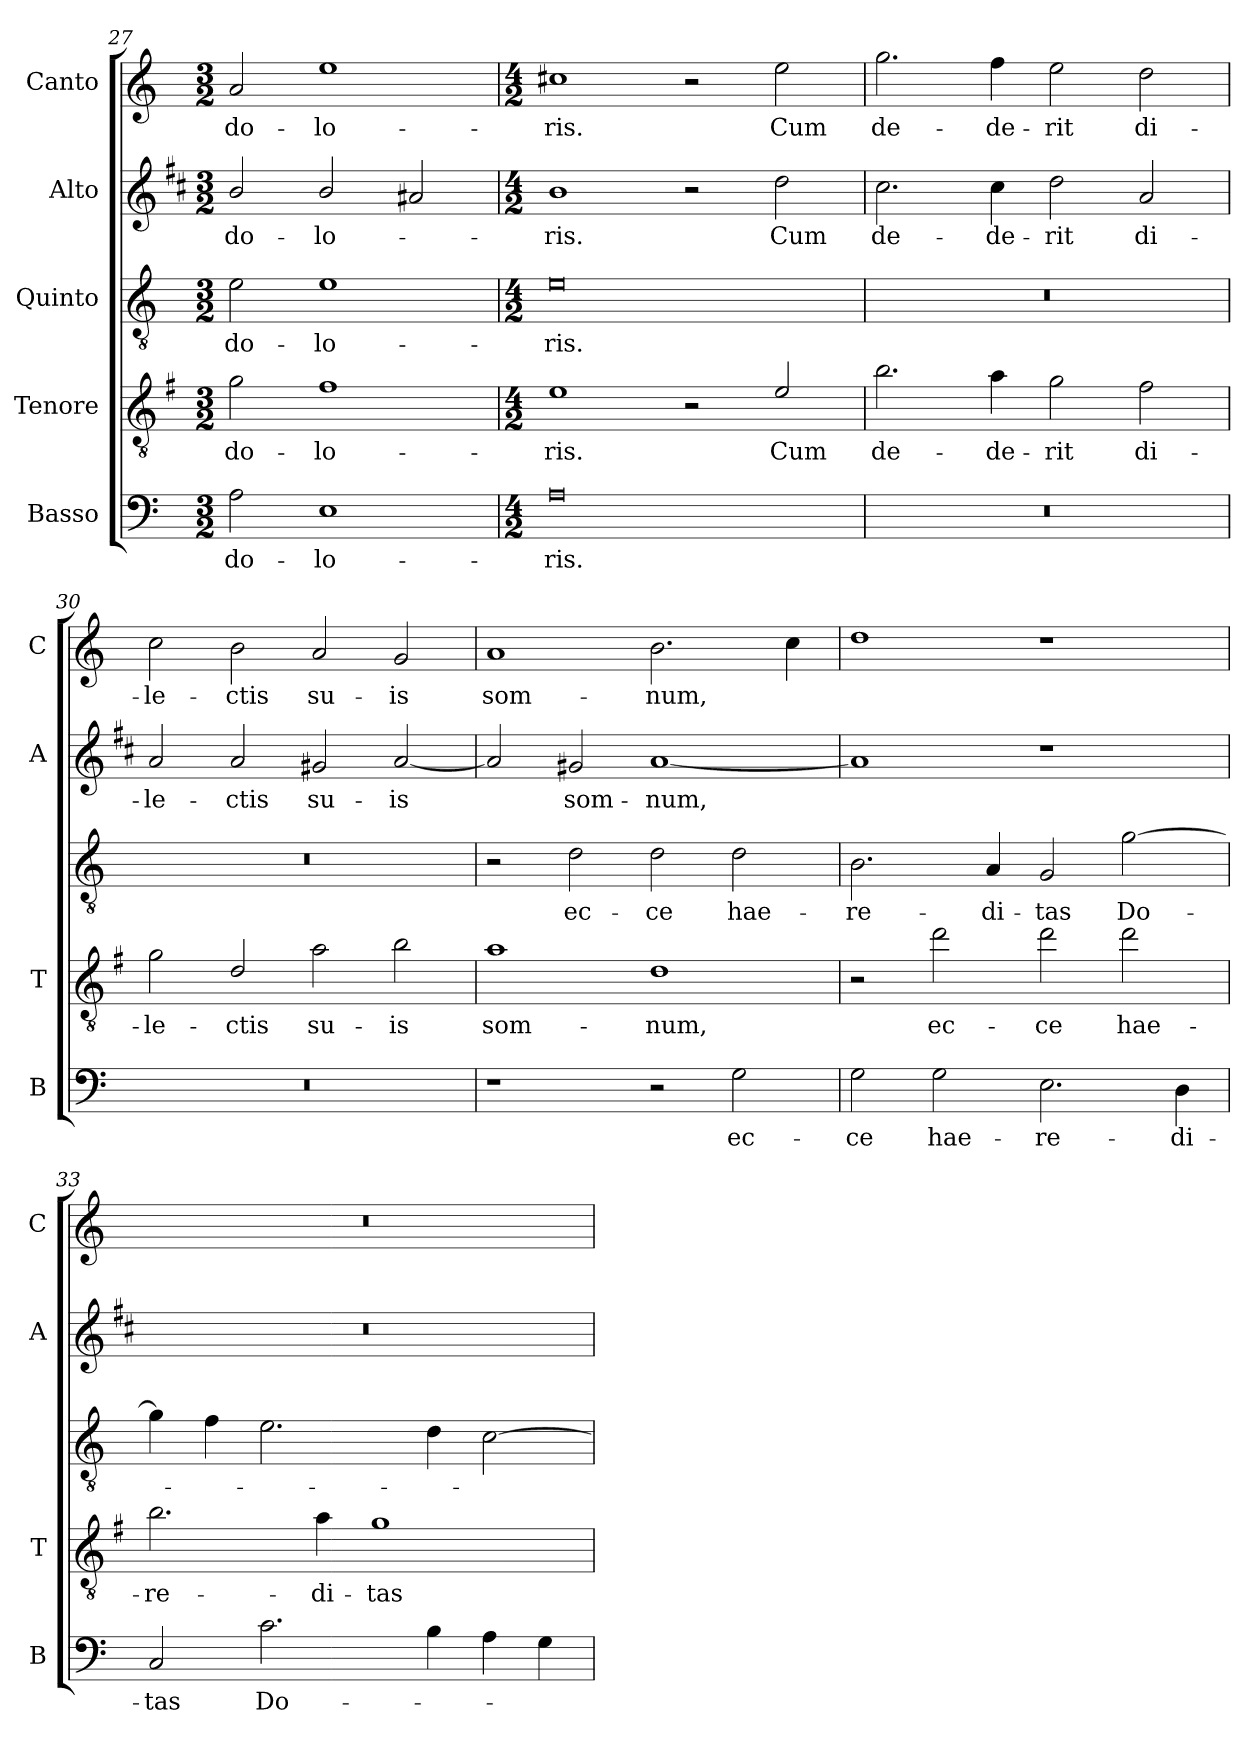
**kern	**text	**kern	**text	**kern	**text	**kern	**text	**kern	**text
*part5	*part5	*part4	*part4	*part3	*part3	*part2	*part2	*part1	*part1
*staff5	*staff5	*staff4	*staff4	*staff3	*staff3	*staff2	*staff2	*staff1	*staff1
*I"Basso	*	*I"Tenore	*	*I"Quinto	*	*I"Alto	*	*I"Canto	*
*I'B	*	*I'T	*	*	*	*I'A	*	*I'C	*
*clefF4	*	*clefGv2	*	*clefGv2	*	*clefG2	*	*clefG2	*
*	*	*ITrd4c7	*	*	*	*ITrd1c2	*	*	*
*k[]	*	*k[]	*	*k[]	*	*k[]	*	*k[]	*
*C:	*	*C:	*	*C:	*	*C:	*	*C:	*
*M3/2	*	*M3/2	*	*M3/2	*	*M3/2	*	*M3/2	*
=27	=27	=27	=27	=27	=27	=27	=27	=27	=27
!	!LO:LY:b	!	!LO:LY:b	!	!LO:LY:b	!	!LO:LY:b	!	!LO:LY:b
2A\	do-	2c\	do-	2e\	do-	2a/	do-	2a/	do-
!	!LO:LY:b	!	!LO:LY:b	!	!LO:LY:b	!	!LO:LY:b	!	!LO:LY:b
1E	-lo-	1B	-lo-	1e	-lo-	2a/	-lo-	1ee	-lo-
.	.	.	.	.	.	2g#X/	.	.	.
=28	=28	=28	=28	=28	=28	=28	=28	=28	=28
*M4/2	*	*M4/2	*	*M4/2	*	*M4/2	*	*M4/2	*
!	!LO:LY:b	!	!LO:LY:b	!	!LO:LY:b	!	!LO:LY:b	!	!LO:LY:b
0A	-ris.	1A	-ris.	0e	-ris.	1a	-ris.	1cc#X	-ris.
.	.	2r	.	.	.	2r	.	2r	.
!	!	!	!LO:LY:b	!	!	!	!LO:LY:b	!	!LO:LY:b
.	.	2A/	Cum	.	.	2cc\	Cum	2ee\	Cum
=29	=29	=29	=29	=29	=29	=29	=29	=29	=29
!	!	!	!LO:LY:b	!	!	!	!LO:LY:b	!	!LO:LY:b
0r	.	2.e\	de-	0r	.	2.b\	de-	2.gg\	de-
!	!	!	!LO:LY:b	!	!	!	!LO:LY:b	!	!LO:LY:b
.	.	4d\	-de-	.	.	4b\	-de-	4ff\	-de-
!	!	!	!LO:LY:b	!	!	!	!LO:LY:b	!	!LO:LY:b
.	.	2c\	-rit	.	.	2cc\	-rit	2ee\	-rit
!	!	!	!LO:LY:b	!	!	!	!LO:LY:b	!	!LO:LY:b
.	.	2B\	di-	.	.	2g/	di-	2dd\	di-
=30	=30	=30	=30	=30	=30	=30	=30	=30	=30
!	!	!	!LO:LY:b	!	!	!	!LO:LY:b	!	!LO:LY:b
0r	.	2c\	-le-	0r	.	2g/	-le-	2cc\	-le-
!	!	!	!LO:LY:b	!	!	!	!LO:LY:b	!	!LO:LY:b
.	.	2G/	-ctis	.	.	2g/	-ctis	2b\	-ctis
!	!	!	!LO:LY:b	!	!	!	!LO:LY:b	!	!LO:LY:b
.	.	2d\	su-	.	.	2f#X/	su-	2a/	su-
!	!	!	!LO:LY:b	!	!	!	!LO:LY:b	!	!LO:LY:b
.	.	2e\	-is	.	.	[2g/	-is	2g/	-is
!!LO:PB:g=z
=31	=31	=31	=31	=31	=31	=31	=31	=31	=31
!	!	!	!LO:LY:b	!	!	!	!	!	!LO:LY:b
1r	.	1d	som-	2r	.	2g/]	.	1a	som-
!	!	!	!	!	!LO:LY:b	!	!LO:LY:b	!	!
.	.	.	.	2d\	ec-	2f#X/	som-	.	.
!	!	!	!LO:LY:b	!	!LO:LY:b	!	!LO:LY:b	!	!LO:LY:b
2r	.	1G	-num,	2d\	-ce	[1g	-num,	2.b\	-num,
!	!LO:LY:b	!	!	!	!LO:LY:b	!	!	!	!
2G\	ec-	.	.	2d\	hae-	.	.	.	.
.	.	.	.	.	.	.	.	4cc\	.
=32	=32	=32	=32	=32	=32	=32	=32	=32	=32
!	!LO:LY:b	!	!	!	!LO:LY:b	!	!	!	!
2G\	-ce	2r	.	2.B\	-re-	1g]	.	1dd	.
!	!LO:LY:b	!	!LO:LY:b	!	!	!	!	!	!
2G\	hae-	2g\	ec-	.	.	.	.	.	.
!	!	!	!	!	!LO:LY:b	!	!	!	!
.	.	.	.	4A/	-di-	.	.	.	.
!	!LO:LY:b	!	!LO:LY:b	!	!LO:LY:b	!	!	!	!
2.E\	-re-	2g\	-ce	2G/	-tas	1r	.	1r	.
!	!	!	!LO:LY:b	!	!LO:LY:b	!	!	!	!
.	.	2g\	hae-	[2g\	Do-	.	.	.	.
!	!LO:LY:b	!	!	!	!	!	!	!	!
4D\	-di-	.	.	.	.	.	.	.	.
=33	=33	=33	=33	=33	=33	=33	=33	=33	=33
!	!LO:LY:b	!	!LO:LY:b	!	!	!	!	!	!
2C/	-tas	2.e\	-re-	4g\]	.	0r	.	0r	.
.	.	.	.	4f\	.	.	.	.	.
!	!LO:LY:b	!	!	!	!	!	!	!	!
2.c\	Do-	.	.	2.e\	.	.	.	.	.
!	!	!	!LO:LY:b	!	!	!	!	!	!
.	.	4d\	-di-	.	.	.	.	.	.
!	!	!	!LO:LY:b	!	!	!	!	!	!
.	.	1c	-tas	.	.	.	.	.	.
4B\	.	.	.	4d\	.	.	.	.	.
4A\	.	.	.	[2c\	.	.	.	.	.
4G\	.	.	.	.	.	.	.	.	.
=	=	=	=	=	=	=	=	=	=
*-	*-	*-	*-	*-	*-	*-	*-	*-	*-
